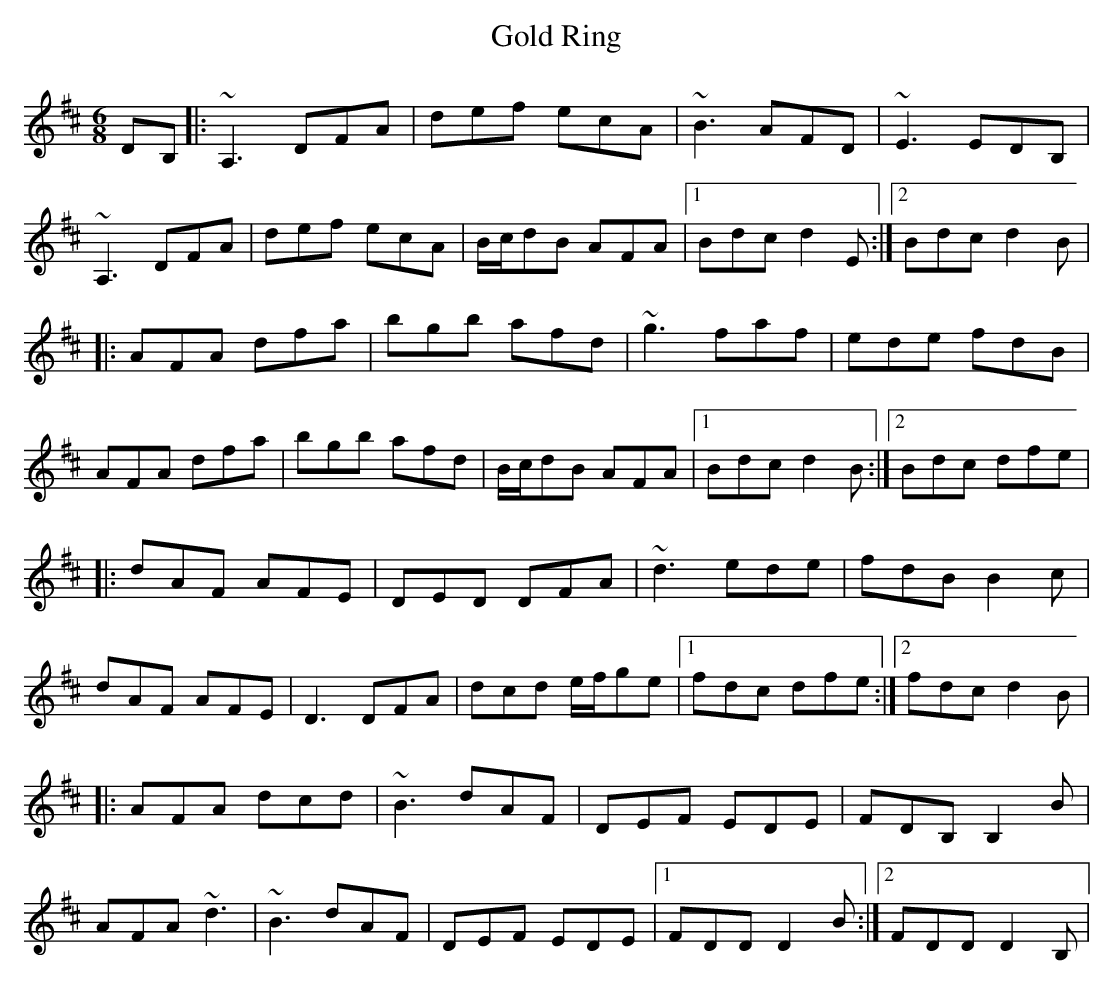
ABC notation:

X:1
T:Gold Ring
M:6/8
L:1/8
K:D
DB,|:~A,3 DFA|def ecA|~B3 AFD|~E3 EDB,|
!~A,3 DFA|def ecA|B/2c/2dB AFA|1Bdc d2E:|2Bdc d2B|
!|:AFA dfa|bgb afd|~g3 faf|ede fdB|
!AFA dfa|bgb afd|B/c/dB AFA|1Bdc d2B:|2Bdc dfe|
!|:dAF AFE|DED DFA|~d3 ede|fdB B2c|
!dAF AFE|D3 DFA|dcd e/2f/2ge|1fdc dfe:|2fdc d2B|
!|:AFA dcd|~B3 dAF|DEF EDE|FDB, B,2B|
!AFA ~d3|~B3 dAF|DEF EDE|1FDD D2B:|2FDD D2B,|
